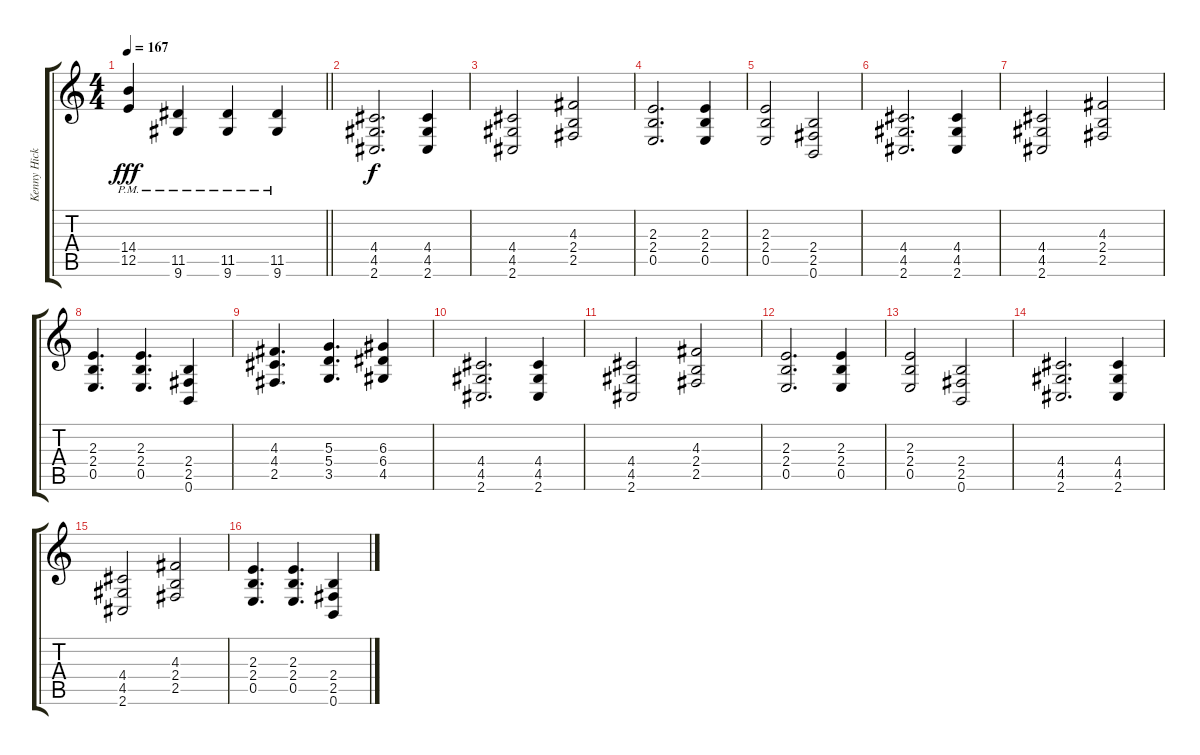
\track ("Kenny Hickey" "Kenny Hick") {instrument distortionguitar}
\staff {score tabs}
\tuning (B3 Gb3 D3 A2 E2 B1) {hide}
\ts (4 4)
\tempo 167
\clef g2
\barLineRight lightlight
\ks c
(14.4{pm} 12.5{pm}).4{dy fff} (11.5{pm} 9.6{pm}).4 (11.5{pm} 9.6{pm}).4 (11.5{pm} 9.6{pm}).4 |
\section ("" "")
(4.4 4.5 2.6).2{d dy f} (4.4 4.5 2.6).4 |
(4.4 4.5 2.6).2 (4.3 2.4 2.5).2 |
(2.3 2.4 0.5).2{d} (2.3 2.4 0.5).4 |
(2.3 2.4 0.5).2 (2.4 2.5 0.6).2 |
(4.4 4.5 2.6).2{d} (4.4 4.5 2.6).4 |
(4.4 4.5 2.6).2 (4.3 2.4 2.5).2 |
(2.3 2.4 0.5).4{d} (2.3 2.4 0.5).4{d} (2.4 2.5 0.6).4 |
(4.3 4.4 2.5).4{d} (5.3 5.4 3.5).4{d} (6.3 6.4 4.5).4 |
(4.4 4.5 2.6).2{d} (4.4 4.5 2.6).4 |
(4.4 4.5 2.6).2 (4.3 2.4 2.5).2 |
(2.3 2.4 0.5).2{d} (2.3 2.4 0.5).4 |
(2.3 2.4 0.5).2 (2.4 2.5 0.6).2 |
(4.4 4.5 2.6).2{d} (4.4 4.5 2.6).4 |
(4.4 4.5 2.6).2 (4.3 2.4 2.5).2 |
(2.3 2.4 0.5).4{d} (2.3 2.4 0.5).4{d} (2.4 2.5 0.6).4
